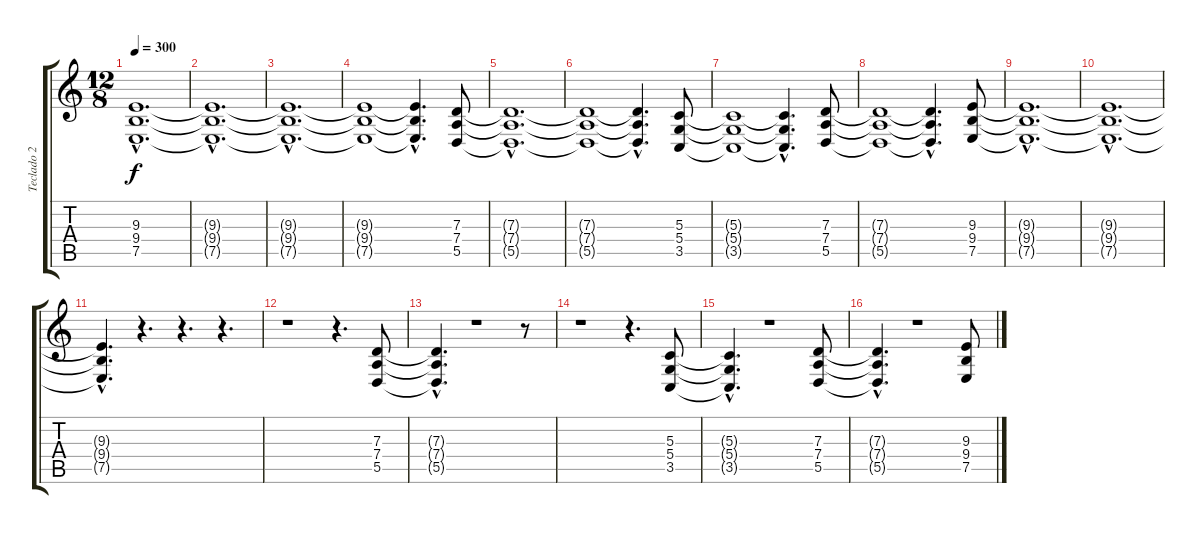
\track ("Teclado 2" "Teclado 2") {instrument choiraahs}
\staff {score tabs}
\tuning (E4 B3 G3 D3 A2 E2) {hide}
\ts (12 8)
\tempo 300
\clef g2
\ks c
(9.3{hac t} 9.4{hac t} 7.5{hac t}).1{d dy f} |
(9.3{hac t} 9.4{hac t} 7.5{hac t}).1{d} |
(9.3{hac t} 9.4{hac t} 7.5{hac t}).1{d} |
(9.3{t} 9.4{t} 7.5{t}).1 (9.3{hac t} 9.4{hac t} 7.5{hac t}).4{d} (7.3 7.4 5.5).8 |
(7.3{hac t} 7.4{hac t} 5.5{hac t}).1{d} |
(7.3{t} 7.4{t} 5.5{t}).1 (7.3{hac t} 7.4{hac t} 5.5{hac t}).4{d} (5.3 5.4 3.5).8 |
(5.3{t} 5.4{t} 3.5{t}).1 (5.3{hac t} 5.4{hac t} 3.5{hac t}).4{d} (7.3 7.4 5.5).8 |
(7.3{t} 7.4{t} 5.5{t}).1 (7.3{hac t} 7.4{hac t} 5.5{hac t}).4{d} (9.3 9.4 7.5).8 |
(9.3{hac t} 9.4{hac t} 7.5{hac t}).1{d} |
(9.3{hac t} 9.4{hac t} 7.5{hac t}).1{d} |
(9.3{hac t} 9.4{hac t} 7.5{hac t}).4{d} r.4{d} r.4{d} r.4{d} |
r.1 r.4{d} (7.3 7.4 5.5).8 |
(7.3{hac t} 7.4{hac t} 5.5{hac t}).4{d} r.1 r.8 |
r.1 r.4{d} (5.3 5.4 3.5).8 |
(5.3{hac t} 5.4{hac t} 3.5{hac t}).4{d} r.1 (7.3 7.4 5.5).8 |
(7.3{hac t} 7.4{hac t} 5.5{hac t}).4{d} r.1 (9.3 9.4 7.5).8
